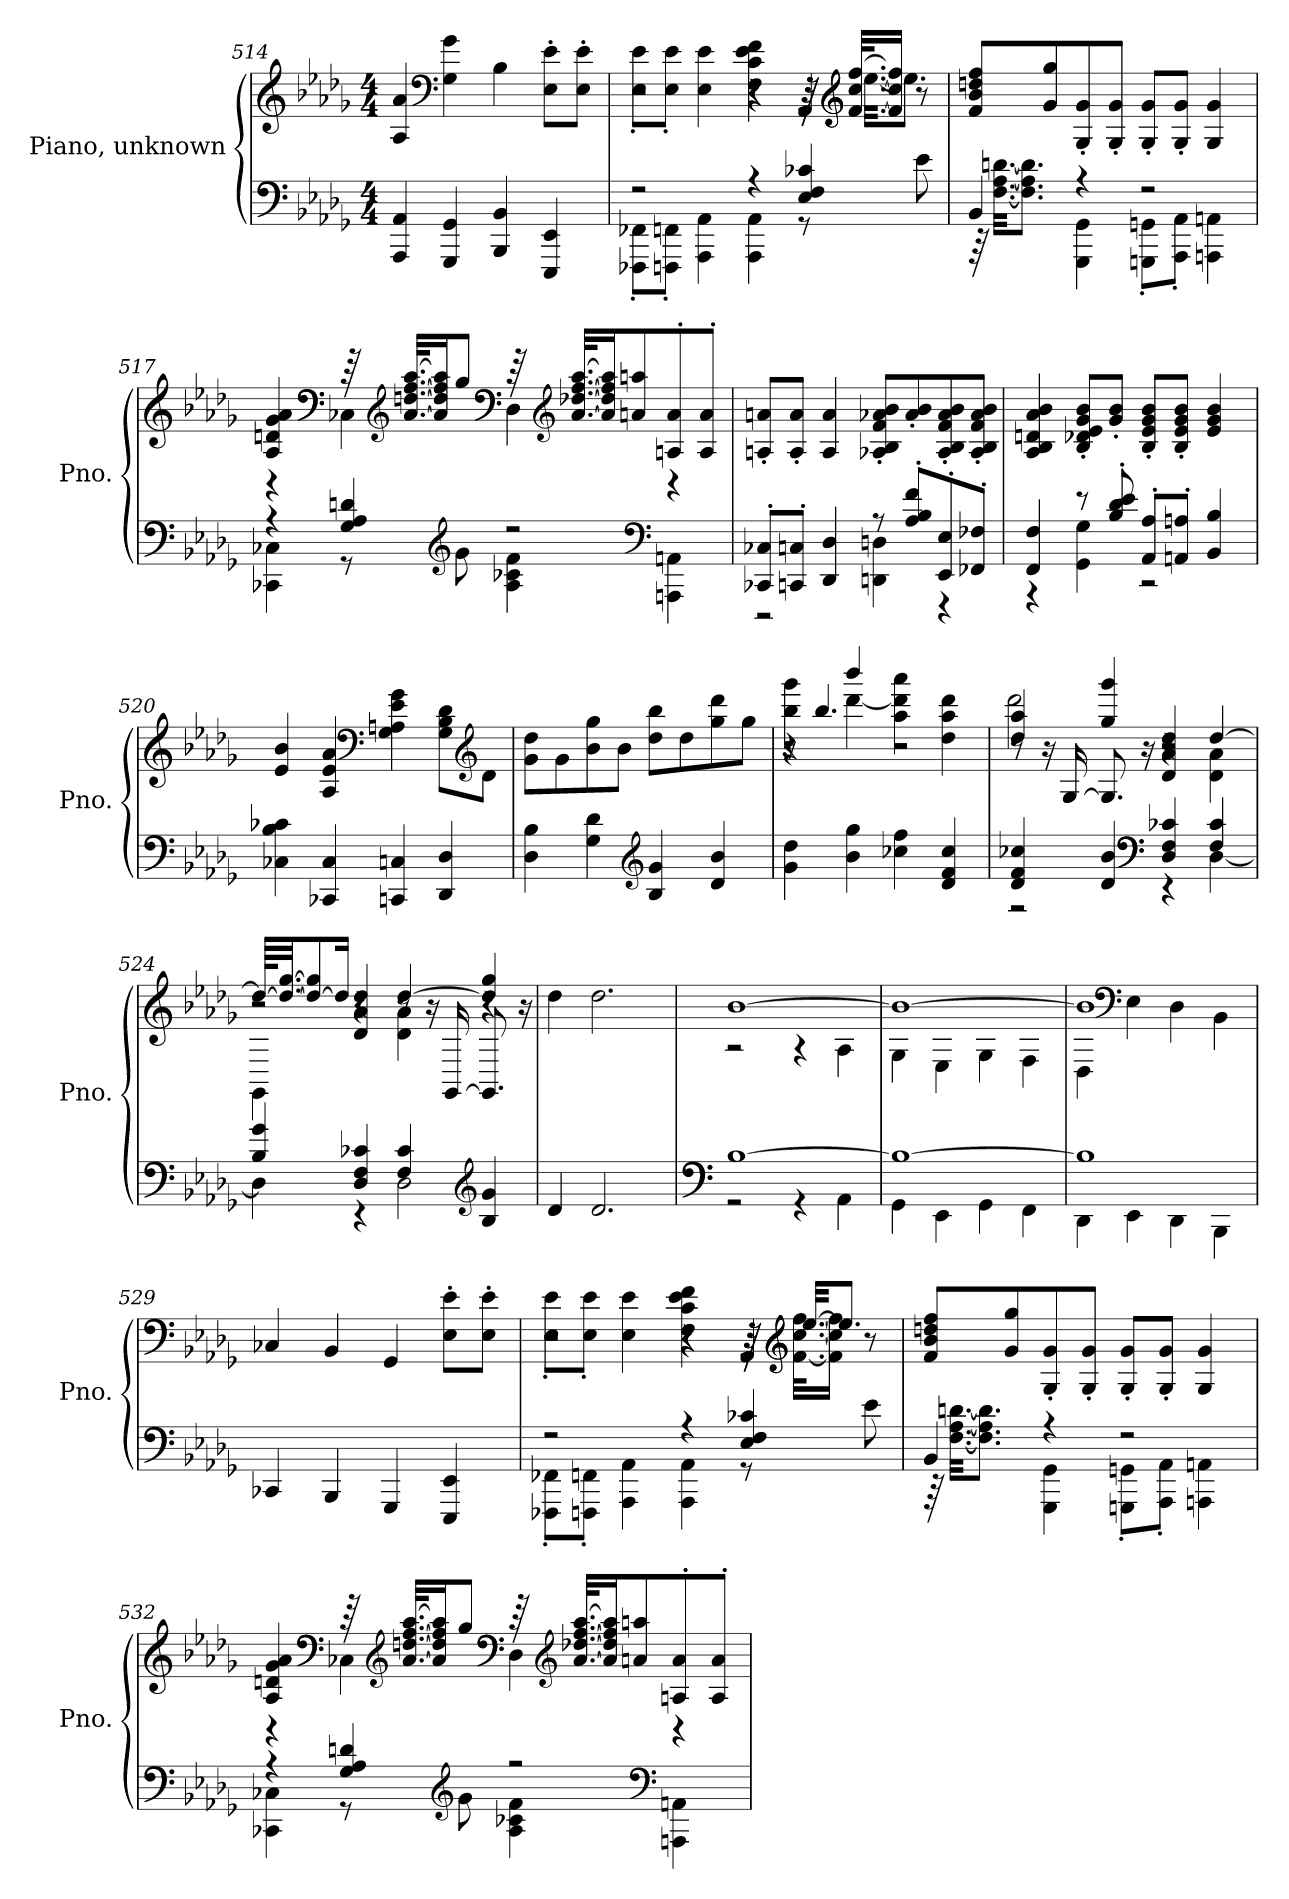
**kern	**kern
*part1	*part1
*staff2	*staff1
*I"Piano, unknown	*
*I'Pno.	*
!!LO:LB:g=z
*clefF4	*clefG2
*k[b-e-a-d-g-]	*k[b-e-a-d-g-]
*M4/4	*M4/4
=514	=514
4AAA-/ 4AA-/	4A-/ 4a-/
*	*clefF4
4GGG-/ 4GG-/	4G-\ 4g-\
4BBB-/ 4BB-/	4B-\
4EEE-/ 4EE-/	8E-\' 8e-\'L
.	8E-\' 8e-\'J
=515	=515
*^	*^
*	*	*	*^
2r	8FFF-X\' 8FF-X\'L	2r	8E-\' 8e-\'L	2r
.	8FFFn\' 8FFn\'J	.	8E-\' 8e-\'J	.
.	4AAA-\ 4AA-\	.	4E-\ 4e-\	.
4r	4AAA-\ 4AA-\	4r	4F\ 4c\ 4e-\ 4f\	4r
4E-/ 4F/ 4c-X/	8r	64r	64r	4AA-/
*	*	*clefG2	*	*
.	.	[32.f/ [32.cc/ [32.ff/KLL	[32.ee-\KKL	.
.	.	16f/] 16cc/] 16ff/]JJ	8.ee-\J]	.
.	8e-\	8r	.	.
*	*	*v	*v	*v
=516	=516	=516
4BB-/	64r	8f/ 8b-/ 8ddn/ 8ff/L
.	[32.F\ [32.A-\ [32.dn\KKL	.
.	8.F\] 8.A-\] 8.d\]J	.
.	.	8g-/ 8gg-/
4r	4GGG-\ 4GG-\	8G-/' 8g-/'
.	.	8G-/' 8g-/'J
2r	8GGGn\' 8GGn\'L	8G-/' 8g-/'L
.	8AAA-\' 8AA-\'J	8G-/' 8g-/'J
.	4AAAn\ 4AAn\	4G-/ 4g-/
!!LO:LB:g=z
=517	=517	=517
*	*	*^
4r	4CC-X\ 4C-X\	4A-/ 4dn/ 4g-/ 4a-/	4r
*	*	*clefF4	*
4G-/ 4A-/ 4dn/	8r	64r	4C-X\
*	*	*clefG2	*
.	.	[32.a-/ [32.ddn/ [32.ff/ [32.aa-/KLL	.
.	.	16a-/] 16dd/] 16ff/] 16aa-/]J	.
*clefG2	*	*	*
.	8g-\	8gg-/J	.
*	*	*clefF4	*
2r	4A-\ 4c-X\ 4f\	64r	4D-\
*	*	*clefG2	*
.	.	[32.a-/ [32.dd-X/ [32.ff/ [32.aa-/KLL	.
.	.	16a-/] 16dd-/] 16ff/] 16aa-/]J	.
.	.	8an/ 8aan/	.
*clefF4	*	*	*
.	4AAAn\ 4AAn\	8An/' 8a/'	4r
.	.	8A/' 8a/'J	.
*	*	*v	*v
=518	=518	=518
8CC-X/' 8C-X/'L	2r	8An/' 8an/'L
8CCn/' 8Cn/'J	.	8A/' 8a/'J
4DD-/ 4D-/	.	4A/ 4a/
8r	4DDn\ 4Dn\	8A-X/' 8B-/' 8f/' 8a-X/' 8b-/'L
8A-/' 8B-/' 8f/'L	.	8a-/' 8b-/'
8EE-/' 8E-/'	4r	8A-/' 8B-/' 8f/' 8a-/' 8b-/'
8FF-X/' 8F-X/'J	.	8A-/' 8B-/' 8f/' 8a-/' 8b-/'J
!!LO:LB:g=z
=519	=519	=519
4FF/ 4F/	4r	4A-/ 4B-/ 4dn/ 4a-/ 4b-/
8r	4GG-\ 4G-\	8B-/' 8d-X/' 8e-/' 8g-/' 8b-/'L
8B-/' 8d-/' 8e-/'	.	8g-/' 8b-/'J
8AA-/' 8A-/'L	2r	8B-/' 8e-/' 8g-/' 8b-/'L
8AAn/' 8An/'J	.	8B-/' 8e-/' 8g-/' 8b-/'J
4BB-/ 4B-/	.	4e-/ 4g-/ 4b-/
*v	*v	*
=520	=520
4C-X\ 4B-\ 4c-X\	4e-/ 4b-/
4CC-X/ 4C-/	4A-/ 4e-/ 4a-/
*	*clefF4
4CCn/ 4Cn/	4G-\ 4An\ 4e-\ 4g-\
4DD-/ 4D-/	8G-\ 8B-\ 8d-\L
*	*clefG2
.	8d-\J
=521	=521
4D-\ 4B-\	8g-\ 8dd-\L
.	8g-\
4G-\ 4d-\	8b-\ 8gg-\
.	8b-\J
*clefG2	*
4B-/ 4g-/	8dd-\ 8bb-\L
.	8dd-\
4d-/ 4b-/	8gg-\ 8ddd-\
.	8gg-\J
=522	=522
*	*^
*	*	*^
4g-\ 4dd-\	4r	4bb-\' 4ggg-\'	8r
.	.	.	4.bb-/
4b-\ 4gg-\	4bbb-/	[4ddd-\	.
4cc-X\ 4ff\	2r	4aa-\ 4ddd-\] 4aaa-\	2r
4d-/ 4f/ 4cc-/	.	4dd-\ 4aa-\ 4ddd-\	.
!!LO:LB:g=z	!!	!!
=523	=523	=523	=523
*^	*	*	*
4d-/ 4f/ 4cc-X/	2r	4dd-/ 4aa-/	2ddd-\	8r
.	.	.	.	16r
.	.	.	.	[16G-/
4d-/ 4b-/	.	4gg-/ 4ggg-/	.	8.G-/]
.	.	.	.	16r
*clefF4	*	*	*	*
4D-/ 4F/ 4c-X/	4r	4d-/ 4a-/ 4dd-/	4r	2r
4F/ 4c-/	[4D-\	[4dd-/	4d-\ 4a-\	.
=524	=524	=524	=524	=524
4B-/ 4g-/	4D-\]	64dd-/KLLL_	4GG-\	2r
.	.	32.dd-/_ [32.gg-/JJ	.	.
.	.	8dd-/_ 8gg-/]	.	.
.	.	16dd-/Jk]	.	.
4D-/ 4F/ 4c-X/	4r	4d-/ 4a-/ 4dd-/	4r	.
4F/ 4c-/	2D-\	[4dd-/	4d-\ 4a-\	8r
.	.	.	.	16r
.	.	.	.	[16GG-/
*clefG2	*	*	*	*
4B-/ 4g-/	.	4dd-/] 4gg-/	4r	8.GG-/]
.	.	.	.	16r
*v	*v	*	*	*
*	*v	*v	*v
=525	=525
4d-/	4dd-\
2.d-/	2.dd-\
=526	=526
*clefF4	*
*^	*^
[1B-	2r	[1b-	2r
.	4r	.	4r
.	4AA-\	.	4A-\
=527	=527	=527	=527
1B-_	4GG-\	1b-_	4G-\
.	4EE-\	.	4E-\
.	4GG-\	.	4G-\
.	4FF\	.	4F\
!!LO:LB:g=z	!!
=528	=528	=528	=528
1B-]	4DD-\	1b-]	4D-\
*	*	*clefF4	*
.	4EE-\	.	4E-\
.	4DD-\	.	4D-\
.	4BBB-\	.	4BB-\
*v	*v	*	*
*	*v	*v
=529	=529
4CC-X/	4C-X/
4BBB-/	4BB-/
4GGG-/	4GG-/
4EEE-/ 4EE-/	8E-\' 8e-\'L
.	8E-\' 8e-\'J
=530	=530
*^	*^
*	*	*	*^
2r	8FFF-X\' 8FF-X\'L	2r	8E-\' 8e-\'L	2r
.	8FFFn\' 8FFn\'J	.	8E-\' 8e-\'J	.
.	4AAA-\ 4AA-\	.	4E-\ 4e-\	.
4r	4AAA-\ 4AA-\	4r	4F\ 4c\ 4e-\ 4f\	4r
4E-/ 4F/ 4c-X/	8r	64r	64r	4AA-/
*	*	*clefG2	*	*
.	.	[32.ee-/KKL	[32.f\ [32.cc\ [32.ff\KLL	.
.	.	8.ee-/J]	16f\] 16cc\] 16ff\]JJ	.
.	8e-\	.	8r	.
*	*	*v	*v	*v
!!LO:PB:g=z
=531	=531	=531
4BB-/	64r	8f/ 8b-/ 8ddn/ 8ff/L
.	[32.F\ [32.A-\ [32.dn\KKL	.
.	8.F\] 8.A-\] 8.d\]J	.
.	.	8g-/ 8gg-/
4r	4GGG-\ 4GG-\	8G-/' 8g-/'
.	.	8G-/' 8g-/'J
2r	8GGGn\' 8GGn\'L	8G-/' 8g-/'L
.	8AAA-\' 8AA-\'J	8G-/' 8g-/'J
.	4AAAn\ 4AAn\	4G-/ 4g-/
=532	=532	=532
*	*	*^
4r	4CC-X\ 4C-X\	4A-/ 4dn/ 4g-/ 4a-/	4r
*	*	*clefF4	*
4G-/ 4A-/ 4dn/	8r	64r	4C-X\
*	*	*clefG2	*
.	.	[32.a-/ [32.ddn/ [32.ff/ [32.aa-/KLL	.
.	.	16a-/] 16dd/] 16ff/] 16aa-/]J	.
*clefG2	*	*	*
.	8g-\	8gg-/J	.
*	*	*clefF4	*
2r	4A-\ 4c-X\ 4f\	64r	4D-\
*	*	*clefG2	*
.	.	[32.a-/ [32.dd-X/ [32.ff/ [32.aa-/KLL	.
.	.	16a-/] 16dd-/] 16ff/] 16aa-/]J	.
.	.	8an/ 8aan/	.
*clefF4	*	*	*
.	4AAAn\ 4AAn\	8An/' 8a/'	4r
.	.	8A/' 8a/'J	.
*v	*v	*	*
*	*v	*v
=	=
*-	*-
